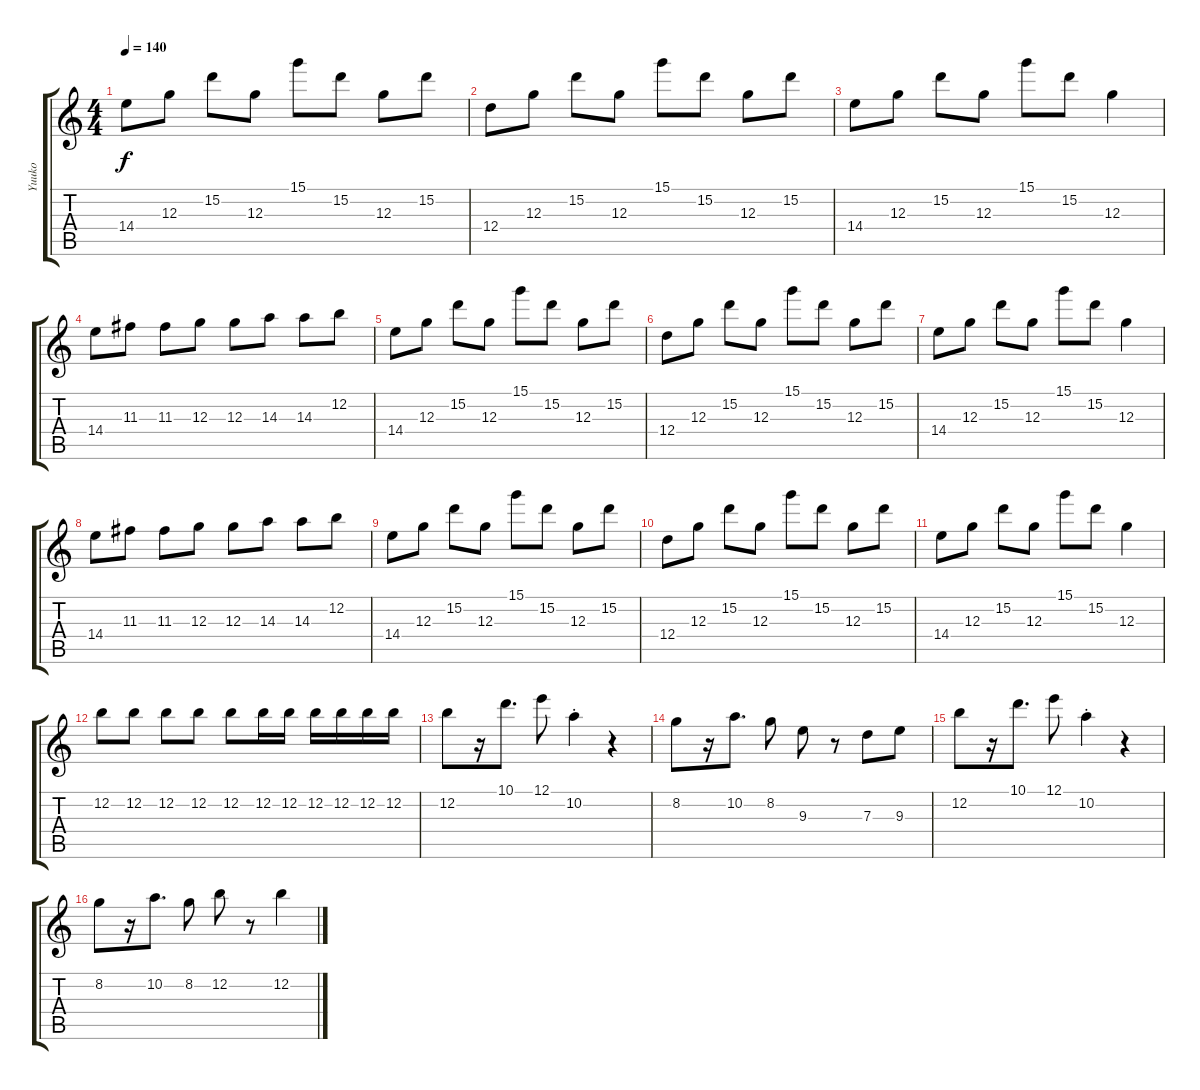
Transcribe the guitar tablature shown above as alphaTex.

\track ("Yuuko" "Yuuko") {instrument overdrivenguitar}
\staff {score tabs}
\tuning (E4 B3 G3 D3 A2 E2) {hide}
\ts (4 4)
\tempo 140
\clef g2
\ks c
14.4.8{dy f} 12.3.8 15.2.8 12.3.8 15.1.8 15.2.8 12.3.8 15.2.8 |
12.4.8 12.3.8 15.2.8 12.3.8 15.1.8 15.2.8 12.3.8 15.2.8 |
14.4.8 12.3.8 15.2.8 12.3.8 15.1.8 15.2.8 12.3.4 |
14.4.8 11.3.8 11.3.8 12.3.8 12.3.8 14.3.8 14.3.8 12.2.8 |
14.4.8 12.3.8 15.2.8 12.3.8 15.1.8 15.2.8 12.3.8 15.2.8 |
12.4.8 12.3.8 15.2.8 12.3.8 15.1.8 15.2.8 12.3.8 15.2.8 |
14.4.8 12.3.8 15.2.8 12.3.8 15.1.8 15.2.8 12.3.4 |
14.4.8 11.3.8 11.3.8 12.3.8 12.3.8 14.3.8 14.3.8 12.2.8 |
14.4.8 12.3.8 15.2.8 12.3.8 15.1.8 15.2.8 12.3.8 15.2.8 |
12.4.8 12.3.8 15.2.8 12.3.8 15.1.8 15.2.8 12.3.8 15.2.8 |
14.4.8 12.3.8 15.2.8 12.3.8 15.1.8 15.2.8 12.3.4 |
12.2.8 12.2.8 12.2.8 12.2.8 12.2.8 12.2.16 12.2.16 12.2.16 12.2.16 12.2.16 12.2.16 |
12.2.8 r.16 10.1.8{d} 12.1.8 10.2{st}.4 r.4 |
8.2.8 r.16 10.2.8{d} 8.2.8 9.3.8 r.8 7.3.8 9.3.8 |
12.2.8 r.16 10.1.8{d} 12.1.8 10.2{st}.4 r.4 |
8.2.8 r.16 10.2.8{d} 8.2.8 12.2.8 r.8 12.2.4
